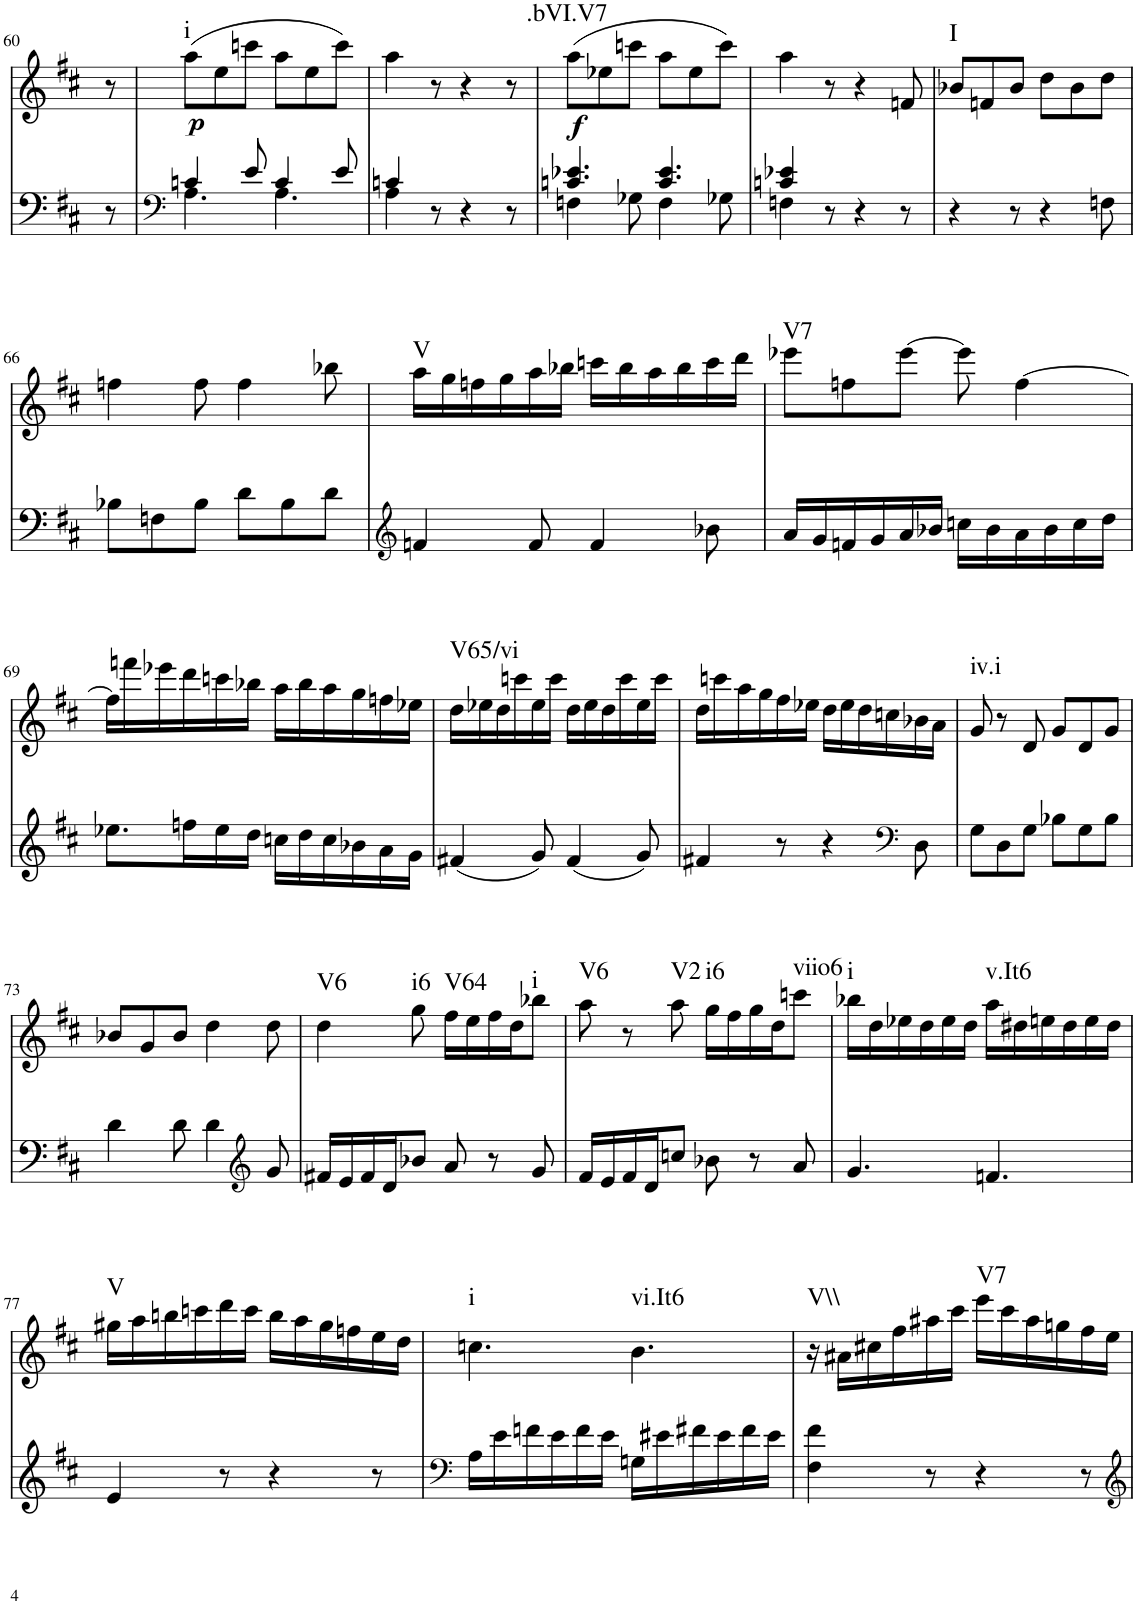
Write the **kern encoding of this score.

**kern	**kern	**dynam	**harte
*part2	*part1	*part1	*part1
*staff2	*staff1	*staff1	*
*I"Piano, unbenannt	*I"Piano, unbenannt	*	*
*I'Pno	*I'Pno	*	*
!!LO:PB:g=z
*clefF4	*clefG2	*	*
*k[f#c#]	*k[f#c#]	*	*
*M6/8	*M6/8	*	*
=60	=60	=60	=60
8r	8r	.	.
=61	=61	=61	=61
*clefF4	*	*	*
*^	*	*	*
!	!	!	!LO:DY:b	!LO:H:kt=i
4cn/	4.A\	(8aa\L	p	N
.	.	8ee\	.	.
8e/	.	8cccn\J	.	.
4c/	4.A\	8aa\L	.	.
.	.	8ee\	.	.
8e/	.	8ccc\J)	.	.
=62	=62	=62	=62	=62
4cn/	4A\	4aa\	.	.
8r	2ryy	8r	.	.
4r	.	4r	.	.
8r	.	8r	.	.
=63	=63	=63	=63	=63
!	!	!	!LO:DY:b	!LO:H:kt=.bVI.V7
4.cn/ 4.e-X/	4Fn\	(8aa\L	f	N
.	.	8ee-X\	.	.
.	8G-X\	8cccn\J	.	.
4.c/ 4.e-/	4F\	8aa\L	.	.
.	.	8ee-\	.	.
.	8G-X\	8ccc\J)	.	.
=64	=64	=64	=64	=64
4cn/ 4e-X/	4Fn\	4aa\	.	.
8r	2ryy	8r	.	.
4r	.	4r	.	.
8r	.	8fn/	.	.
*v	*v	*	*	*
=65	=65	=65	=65
!	!	!	!LO:H:kt=I
4r	8b-X/L	.	N
.	8fn/	.	.
8r	8b-/J	.	.
4r	8dd\L	.	.
.	8b-\	.	.
8Fn\	8dd\J	.	.
!!LO:LB:g=z
=66	=66	=66	=66
8B-X\L	4ffn\	.	.
8Fn\	.	.	.
8B-\J	8ff\	.	.
8d\L	4ff\	.	.
8B-\	.	.	.
8d\J	8bb-X\	.	.
=67	=67	=67	=67
*clefG2	*	*	*
!	!	!	!LO:H:kt=V
4fn/	16aa\LL	.	N
.	16gg\	.	.
.	16ffn\	.	.
.	16gg\	.	.
8f/	16aa\	.	.
.	16bb-X\JJ	.	.
4f/	16cccn\LL	.	.
.	16bb-\	.	.
.	16aa\	.	.
.	16bb-\	.	.
8b-X\	16ccc\	.	.
.	16ddd\JJ	.	.
=68	=68	=68	=68
!	!	!	!LO:H:kt=V7
16a/LL	8eee-X\L	.	N
16g/	.	.	.
16fn/	8ffn\	.	.
16g/	.	.	.
16a/	[8eee-\J	.	.
16b-X/JJ	.	.	.
16ccn\LL	8eee-\]	.	.
16b-\	.	.	.
16a\	[4ff\	.	.
16b-\	.	.	.
16cc\	.	.	.
16dd\JJ	.	.	.
!!LO:LB:g=z
=69	=69	=69	=69
8.ee-X\L	16ff\LL]	.	.
.	16fffn\	.	.
.	16eee-X\	.	.
16ffn\L	16ddd\	.	.
16ee-\	16cccn\	.	.
16dd\JJ	16bb-X\JJ	.	.
16ccn\LL	16aa\LL	.	.
16dd\	16bb-\	.	.
16cc\	16aa\	.	.
16b-X\	16gg\	.	.
16a\	16ffn\	.	.
16g\JJ	16ee-X\JJ	.	.
=70	=70	=70	=70
!	!	!	!LO:H:kt=V65/vi
(4f#X/	16dd\LL	.	N
.	16ee-X\	.	.
.	16dd\	.	.
.	16cccn\	.	.
8g/)	16ee-\	.	.
.	16ccc\JJ	.	.
(4f#/	16dd\LL	.	.
.	16ee-\	.	.
.	16dd\	.	.
.	16ccc\	.	.
8g/)	16ee-\	.	.
.	16ccc\JJ	.	.
=71	=71	=71	=71
4f#X/	16dd\LL	.	.
.	16cccn\	.	.
.	16aa\	.	.
.	16gg\	.	.
8r	16ff#\	.	.
.	16ee-X\JJ	.	.
4r	16dd\LL	.	.
.	16ee-\	.	.
.	16dd\	.	.
.	16ccn\	.	.
*clefF4	*	*	*
8D\	16b-X\	.	.
.	16a\JJ	.	.
=72	=72	=72	=72
!	!	!	!LO:H:kt=iv.i
8G\L	8g/	.	N
8D\	8r	.	.
8G\J	8d/	.	.
8B-X\L	8g/L	.	.
8G\	8d/	.	.
8B-\J	8g/J	.	.
!!LO:LB:g=z
=73	=73	=73	=73
4d\	8b-X/L	.	.
.	8g/	.	.
8d\	8b-/J	.	.
4d\	4dd\	.	.
*clefG2	*	*	*
8g/	8dd\	.	.
=74	=74	=74	=74
!	!	!	!LO:H:kt=V6
16f#X/LL	4dd\	.	N
16e/	.	.	.
16f#/	.	.	.
16d/J	.	.	.
!	!	!	!LO:H:kt=i6
8b-X/J	8gg\	.	N
!	!	!	!LO:H:kt=V64
8a/	16ff#\LL	.	N
.	16ee\	.	.
8r	16ff#\	.	.
.	16dd\J	.	.
!	!	!	!LO:H:kt=i
8g/	8bb-X\J	.	N
=75	=75	=75	=75
!	!	!	!LO:H:kt=V6
16f#/LL	8aa\	.	N
16e/	.	.	.
16f#/	8r	.	.
16d/J	.	.	.
!	!	!	!LO:H:kt=V2
8ccn/J	8aa\	.	N
!	!	!	!LO:H:kt=i6
8b-X\	16gg\LL	.	N
.	16ff#\	.	.
8r	16gg\	.	.
.	16dd\J	.	.
!	!	!	!LO:H:kt=viio6
8a/	8cccn\J	.	N
=76	=76	=76	=76
!	!	!	!LO:H:kt=i
4.g/	16bb-X\LL	.	N
.	16dd\	.	.
.	16ee-X\	.	.
.	16dd\	.	.
.	16ee-\	.	.
.	16dd\JJ	.	.
!	!	!	!LO:H:kt=v.It6
4.fn/	16aa\LL	.	N
.	16dd#X\	.	.
.	16een\	.	.
.	16dd#\	.	.
.	16ee\	.	.
.	16dd#\JJ	.	.
!!LO:LB:g=z
=77	=77	=77	=77
!	!	!	!LO:H:kt=V
4e/	16gg#X\LL	.	N
.	16aa\	.	.
.	16bbn\	.	.
.	16cccn\	.	.
8r	16ddd\	.	.
.	16ccc\JJ	.	.
4r	16bb\LL	.	.
.	16aa\	.	.
.	16gg#\	.	.
.	16ffn\	.	.
8r	16ee\	.	.
.	16dd\JJ	.	.
=78	=78	=78	=78
*clefF4	*	*	*
!	!	!	!LO:H:kt=i
16A\LL	4.ccn\	.	N
16e\	.	.	.
16fn\	.	.	.
16e\	.	.	.
16f\	.	.	.
16e\JJ	.	.	.
!	!	!	!LO:H:kt=vi.It6
16Gn\LL	4.b\	.	N
16e#X\	.	.	.
16f#X\	.	.	.
16e#\	.	.	.
16f#\	.	.	.
16e#\JJ	.	.	.
=79	=79	=79	=79
!	!	!	!LO:H:kt=V\\
4F#\ 4f#\	16r	.	N
.	16a#X\LL	.	.
.	16cc#X\	.	.
.	16ff#\	.	.
8r	16aa#X\	.	.
.	16ccc#\JJ	.	.
!	!	!	!LO:H:kt=V7
4r	16eee\LL	.	N
.	16ccc#\	.	.
.	16aa#\	.	.
.	16ggn\	.	.
8r	16ff#\	.	.
.	16ee\JJ	.	.
=	=	=	=
*-	*-	*-	*-
